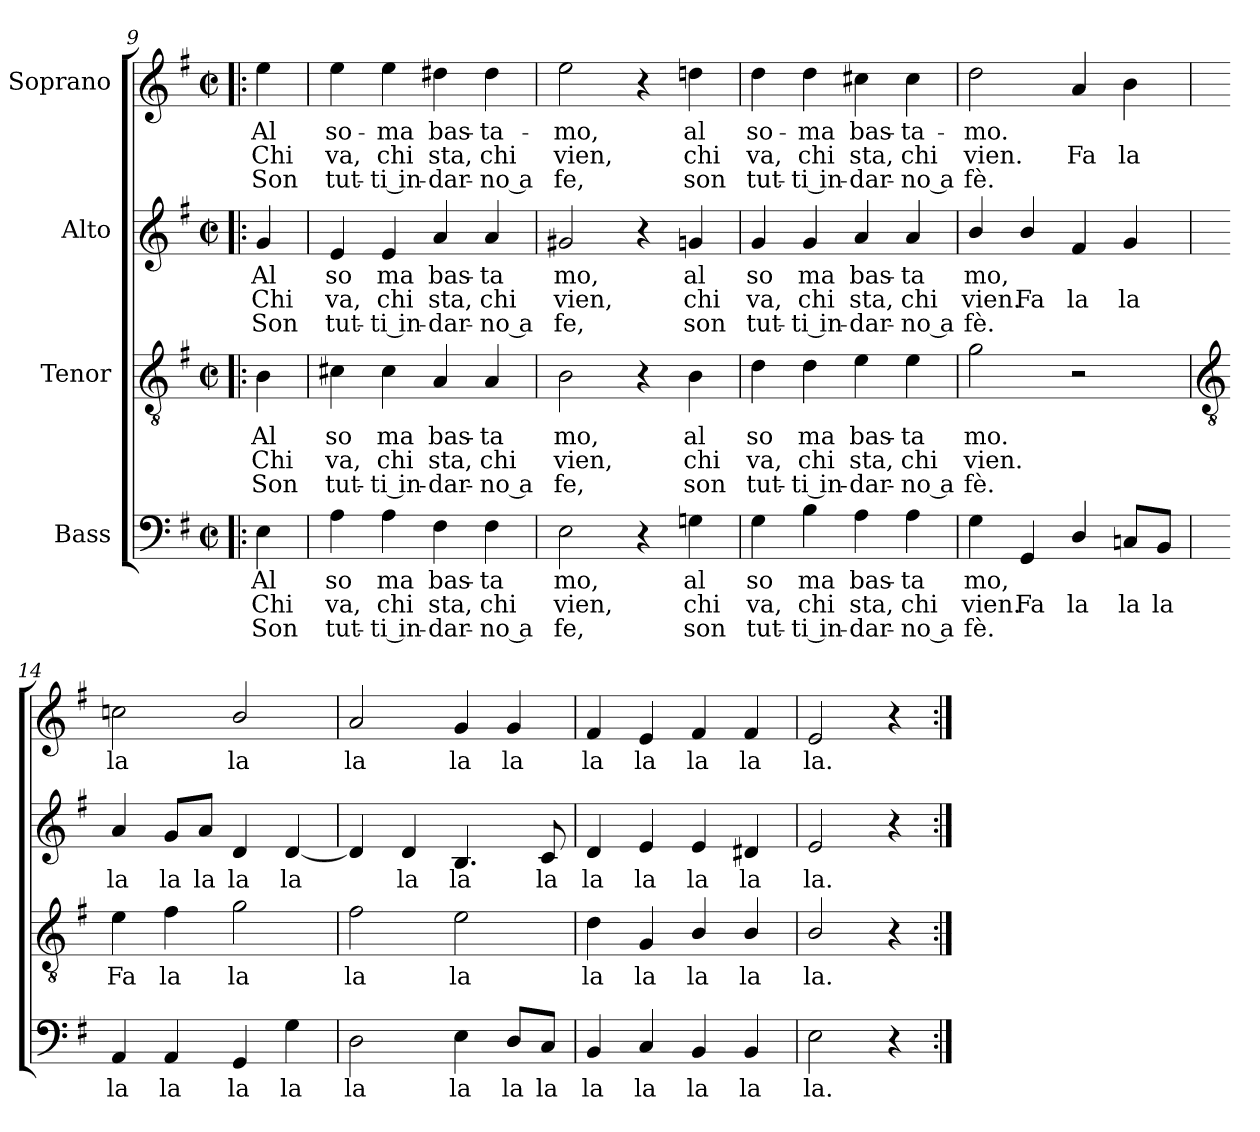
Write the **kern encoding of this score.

**kern	**text	**text	**text	**kern	**text	**text	**text	**kern	**text	**text	**text	**kern	**text	**text	**text
*part4	*part4	*part4	*part4	*part3	*part3	*part3	*part3	*part2	*part2	*part2	*part2	*part1	*part1	*part1	*part1
*staff4	*staff4	*staff4	*staff4	*staff3	*staff3	*staff3	*staff3	*staff2	*staff2	*staff2	*staff2	*staff1	*staff1	*staff1	*staff1
*I"Bass	*	*	*	*I"Tenor	*	*	*	*I"Alto	*	*	*	*I"Soprano	*	*	*
*clefF4	*	*	*	*clefGv2	*	*	*	*clefG2	*	*	*	*clefG2	*	*	*
*k[f#]	*	*	*	*k[f#]	*	*	*	*k[f#]	*	*	*	*k[f#]	*	*	*
*G:	*	*	*	*G:	*	*	*	*G:	*	*	*	*G:	*	*	*
*M2/2	*	*	*	*M2/2	*	*	*	*M2/2	*	*	*	*M2/2	*	*	*
*met(c|)	*	*	*	*met(c|)	*	*	*	*met(c|)	*	*	*	*met(c|)	*	*	*
=9!|:	=9!|:	=9!|:	=9!|:	=9!|:	=9!|:	=9!|:	=9!|:	=9!|:	=9!|:	=9!|:	=9!|:	=9!|:	=9!|:	=9!|:	=9!|:
!	!LO:LY:b	!LO:LY:b	!LO:LY:b	!	!LO:LY:b	!LO:LY:b	!LO:LY:b	!	!LO:LY:b	!LO:LY:b	!LO:LY:b	!	!LO:LY:b	!LO:LY:b	!LO:LY:b
4E	Al	Chi	Son	4B	Al	Chi	Son	4g	Al	Chi	Son	4ee	Al	Chi	Son
=10	=10	=10	=10	=10	=10	=10	=10	=10	=10	=10	=10	=10	=10	=10	=10
!	!LO:LY:b	!LO:LY:b	!LO:LY:b	!	!LO:LY:b	!LO:LY:b	!LO:LY:b	!	!LO:LY:b	!LO:LY:b	!LO:LY:b	!	!LO:LY:b	!LO:LY:b	!LO:LY:b
4A	so	va,	tut-	4c#X	so	va,	tut-	4e	so	va,	tut-	4ee	so-	-va,	tut-
!	!LO:LY:b	!LO:LY:b	!LO:LY:b	!	!LO:LY:b	!LO:LY:b	!LO:LY:b	!	!LO:LY:b	!LO:LY:b	!LO:LY:b	!	!LO:LY:b	!LO:LY:b	!LO:LY:b
4A	-ma	chi	ti in-	4c#	-ma	chi	ti in-	4e	-ma	chi	ti in-	4ee	-ma	chi	ti in-
!	!LO:LY:b	!LO:LY:b	!LO:LY:b	!	!LO:LY:b	!LO:LY:b	!LO:LY:b	!	!LO:LY:b	!LO:LY:b	!LO:LY:b	!	!LO:LY:b	!LO:LY:b	!LO:LY:b
4F#	-bas-	-sta,	dar-	4A	-bas-	-sta,	dar-	4a	-bas-	-sta,	dar-	4dd#X	-bas-	-sta,	dar-
!	!LO:LY:b	!LO:LY:b	!LO:LY:b	!	!LO:LY:b	!LO:LY:b	!LO:LY:b	!	!LO:LY:b	!LO:LY:b	!LO:LY:b	!	!LO:LY:b	!LO:LY:b	!LO:LY:b
4F#	-ta	chi	no a	4A	-ta	chi	no a	4a	-ta	chi	no a	4dd#	-ta-	-chi	no a
=11	=11	=11	=11	=11	=11	=11	=11	=11	=11	=11	=11	=11	=11	=11	=11
!	!LO:LY:b	!LO:LY:b	!LO:LY:b	!	!LO:LY:b	!LO:LY:b	!LO:LY:b	!	!LO:LY:b	!LO:LY:b	!LO:LY:b	!	!LO:LY:b	!LO:LY:b	!LO:LY:b
2E	mo,	vien,	fe,	2B	mo,	vien,	fe,	2g#X	mo,	vien,	fe,	2ee	mo,	vien,	fe,
4r	.	.	.	4r	.	.	.	4r	.	.	.	4r	.	.	.
!	!LO:LY:b	!LO:LY:b	!LO:LY:b	!	!LO:LY:b	!LO:LY:b	!LO:LY:b	!	!LO:LY:b	!LO:LY:b	!LO:LY:b	!	!LO:LY:b	!LO:LY:b	!LO:LY:b
4Gn	al	chi	son	4B	al	chi	son	4gn	al	chi	son	4ddn	al	chi	son
=12	=12	=12	=12	=12	=12	=12	=12	=12	=12	=12	=12	=12	=12	=12	=12
!	!LO:LY:b	!LO:LY:b	!LO:LY:b	!	!LO:LY:b	!LO:LY:b	!LO:LY:b	!	!LO:LY:b	!LO:LY:b	!LO:LY:b	!	!LO:LY:b	!LO:LY:b	!LO:LY:b
4G	so	va,	tut-	4d	so	va,	tut-	4g	so	va,	tut-	4dd	so-	-va,	tut-
!	!LO:LY:b	!LO:LY:b	!LO:LY:b	!	!LO:LY:b	!LO:LY:b	!LO:LY:b	!	!LO:LY:b	!LO:LY:b	!LO:LY:b	!	!LO:LY:b	!LO:LY:b	!LO:LY:b
4B	-ma	chi	ti in-	4d	-ma	chi	ti in-	4g	-ma	chi	ti in-	4dd	-ma	chi	ti in-
!	!LO:LY:b	!LO:LY:b	!LO:LY:b	!	!LO:LY:b	!LO:LY:b	!LO:LY:b	!	!LO:LY:b	!LO:LY:b	!LO:LY:b	!	!LO:LY:b	!LO:LY:b	!LO:LY:b
4A	-bas-	-sta,	dar-	4e	-bas-	-sta,	dar-	4a	-bas-	-sta,	dar-	4cc#X	-bas-	-sta,	dar-
!	!LO:LY:b	!LO:LY:b	!LO:LY:b	!	!LO:LY:b	!LO:LY:b	!LO:LY:b	!	!LO:LY:b	!LO:LY:b	!LO:LY:b	!	!LO:LY:b	!LO:LY:b	!LO:LY:b
4A	-ta	chi	no a	4e	-ta	chi	no a	4a	-ta	chi	no a	4cc#	-ta-	-chi	no a
=13	=13	=13	=13	=13	=13	=13	=13	=13	=13	=13	=13	=13	=13	=13	=13
!	!LO:LY:b	!LO:LY:b	!LO:LY:b	!	!LO:LY:b	!LO:LY:b	!LO:LY:b	!	!LO:LY:b	!LO:LY:b	!LO:LY:b	!	!LO:LY:b	!LO:LY:b	!LO:LY:b
4G	mo,	vien.	fè.	2g	mo.	vien.	fè.	4b/	mo,	vien.	fè.	2dd	mo.	vien.	fè.
!	!	!LO:LY:b	!	!	!	!	!	!	!	!LO:LY:b	!	!	!	!	!
4GG	.	Fa	.	.	.	.	.	4b/	.	Fa	.	.	.	.	.
!	!	!LO:LY:b	!	!	!	!	!	!	!	!LO:LY:b	!	!	!	!LO:LY:b	!
4D/	.	la	.	2r	.	.	.	4f#	.	la	.	4a	.	Fa	.
!	!	!LO:LY:b	!	!	!	!	!	!	!	!LO:LY:b	!	!	!	!LO:LY:b	!
8Cn/L	.	la	.	.	.	.	.	4g	.	la	.	4b	.	la	.
!	!	!LO:LY:b	!	!	!	!	!	!	!	!	!	!	!	!	!
8BB/J	.	la	.	.	.	.	.	.	.	.	.	.	.	.	.
!!LO:LB:g=z
=14	=14	=14	=14	=14	=14	=14	=14	=14	=14	=14	=14	=14	=14	=14	=14
*	*	*	*	*clefGv2	*	*	*	*	*	*	*	*	*	*	*
!	!LO:LY:b	!	!	!	!LO:LY:b	!	!	!	!LO:LY:b	!	!	!	!LO:LY:b	!	!
4AA	la	.	.	4e	Fa	.	.	4a	la	.	.	2ccn	la	.	.
!	!LO:LY:b	!	!	!	!LO:LY:b	!	!	!	!LO:LY:b	!	!	!	!	!	!
4AA	la	.	.	4f#	la	.	.	8g/L	la	.	.	.	.	.	.
!	!	!	!	!	!	!	!	!	!LO:LY:b	!	!	!	!	!	!
.	.	.	.	.	.	.	.	8a/J	la	.	.	.	.	.	.
!	!LO:LY:b	!	!	!	!LO:LY:b	!	!	!	!LO:LY:b	!	!	!	!LO:LY:b	!	!
4GG	la	.	.	2g	la	.	.	4d	la	.	.	2b/	la	.	.
!	!LO:LY:b	!	!	!	!	!	!	!	!LO:LY:b	!	!	!	!	!	!
4G	la	.	.	.	.	.	.	[4d	la	.	.	.	.	.	.
=15	=15	=15	=15	=15	=15	=15	=15	=15	=15	=15	=15	=15	=15	=15	=15
!	!LO:LY:b	!	!	!	!LO:LY:b	!	!	!	!	!	!	!	!LO:LY:b	!	!
2D	la	.	.	2f#	la	.	.	4d]	.	.	.	2a	la	.	.
!	!	!	!	!	!	!	!	!	!LO:LY:b	!	!	!	!	!	!
.	.	.	.	.	.	.	.	4d	la	.	.	.	.	.	.
!	!LO:LY:b	!	!	!	!LO:LY:b	!	!	!	!LO:LY:b	!	!	!	!LO:LY:b	!	!
4E	la	.	.	2e	la	.	.	4.B	la	.	.	4g	la	.	.
!	!LO:LY:b	!	!	!	!	!	!	!	!	!	!	!	!LO:LY:b	!	!
8D/L	la	.	.	.	.	.	.	.	.	.	.	4g	la	.	.
!	!LO:LY:b	!	!	!	!	!	!	!	!LO:LY:b	!	!	!	!	!	!
8C/J	la	.	.	.	.	.	.	8c	la	.	.	.	.	.	.
=16	=16	=16	=16	=16	=16	=16	=16	=16	=16	=16	=16	=16	=16	=16	=16
!	!LO:LY:b	!	!	!	!LO:LY:b	!	!	!	!LO:LY:b	!	!	!	!LO:LY:b	!	!
4BB	la	.	.	4d	la	.	.	4d	la	.	.	4f#	la	.	.
!	!LO:LY:b	!	!	!	!LO:LY:b	!	!	!	!LO:LY:b	!	!	!	!LO:LY:b	!	!
4C	la	.	.	4G	la	.	.	4e	la	.	.	4e	la	.	.
!	!LO:LY:b	!	!	!	!LO:LY:b	!	!	!	!LO:LY:b	!	!	!	!LO:LY:b	!	!
4BB	la	.	.	4B/	la	.	.	4e	la	.	.	4f#	la	.	.
!	!LO:LY:b	!	!	!	!LO:LY:b	!	!	!	!LO:LY:b	!	!	!	!LO:LY:b	!	!
4BB	la	.	.	4B/	la	.	.	4d#X	la	.	.	4f#	la	.	.
=17	=17	=17	=17	=17	=17	=17	=17	=17	=17	=17	=17	=17	=17	=17	=17
!	!LO:LY:b	!	!	!	!LO:LY:b	!	!	!	!LO:LY:b	!	!	!	!LO:LY:b	!	!
2E	la.	.	.	2B/	la.	.	.	2e	la.	.	.	2e	la.	.	.
4r	.	.	.	4r	.	.	.	4r	.	.	.	4r	.	.	.
=:|!	=:|!	=:|!	=:|!	=:|!	=:|!	=:|!	=:|!	=:|!	=:|!	=:|!	=:|!	=:|!	=:|!	=:|!	=:|!
*-	*-	*-	*-	*-	*-	*-	*-	*-	*-	*-	*-	*-	*-	*-	*-
